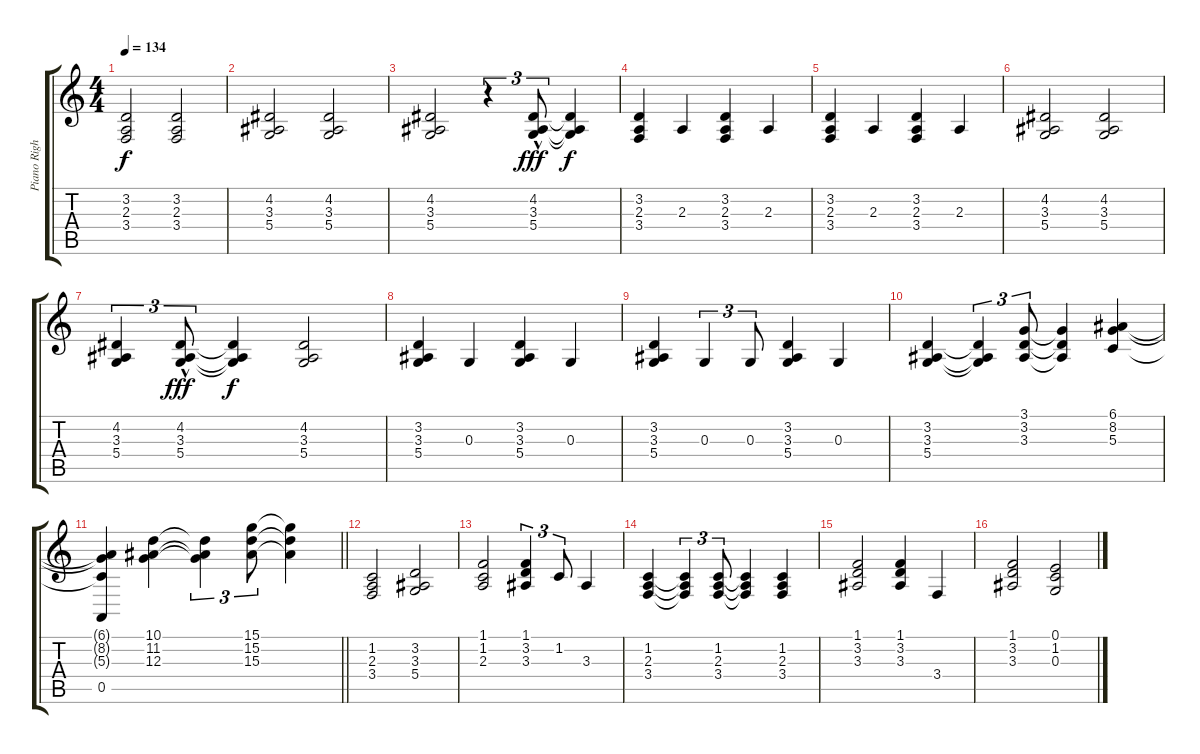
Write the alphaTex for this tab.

\track ("Piano Right" "Piano Righ") {instrument acousticgrandpiano}
\staff {score tabs}
\tuning (E4 B3 G3 D3 A2 E2) {hide}
\ts (4 4)
\tempo 134
\clef g2
\ks c
(3.2 2.3 3.4).2{dy f} (3.2 2.3 3.4).2 |
(4.2 3.3 5.4).2 (4.2 3.3 5.4).2 |
(4.2 3.3 5.4).2 r.4{tu (3 2)} (4.2 3.3{hac} 5.4).8{tu (3 2) dy fff} (4.2{t} 3.3{t} 5.4{t}).4{dy f} |
(3.2 2.3 3.4).4 2.3.4 (3.2 2.3 3.4).4 2.3.4 |
(3.2 2.3 3.4).4 2.3.4 (3.2 2.3 3.4).4 2.3.4 |
(4.2 3.3 5.4).2 (4.2 3.3 5.4).2 |
(4.2 3.3 5.4).4{tu (3 2)} (4.2{hac} 3.3{hac} 5.4{hac}).8{tu (3 2) dy fff} (4.2{t} 3.3{t} 5.4{t}).4{dy f} (4.2 3.3 5.4).2 |
(3.2 3.3 5.4).4 0.3.4 (3.2 3.3 5.4).4 0.3.4 |
(3.2 3.3 5.4).4 0.3.4{tu (3 2)} 0.3.8{tu (3 2)} (3.2 3.3 5.4).4 0.3.4 |
(3.2 3.3 5.4).4 (3.2{t} 3.3{t} 5.4{t}).4{tu (3 2)} (3.1 3.2 3.3).8{tu (3 2)} (3.1{t} 3.2{t} 3.3{t}).4 (6.1 8.2 5.3).4 |
\barLineRight lightlight
(6.1{t} 8.2{t} 5.3{t} 0.5).4 (10.1 11.2 12.3).4 (10.1{t} 11.2{t} 12.3{t}).4{tu (3 2)} (15.1 15.2 15.3).8{tu (3 2)} (15.1{t} 15.2{t} 15.3{t}).4 |
(1.2 2.3 3.4).2 (3.2 3.3 5.4).2 |
(1.1 1.2 2.3).2 (1.1 3.2 3.3).4{tu (3 2)} 1.2.8{tu (3 2)} 3.3.4 |
(1.2 2.3 3.4).4 (1.2{t} 2.3{t} 3.4{t}).4{tu (3 2)} (1.2 2.3 3.4).8{tu (3 2)} (1.2{t} 2.3{t} 3.4{t}).4 (1.2 2.3 3.4).4 |
(1.1 3.2 3.3).2 (1.1 3.2 3.3).4 3.4.4 |
(1.1 3.2 3.3).2 (0.1 1.2 0.3).2
